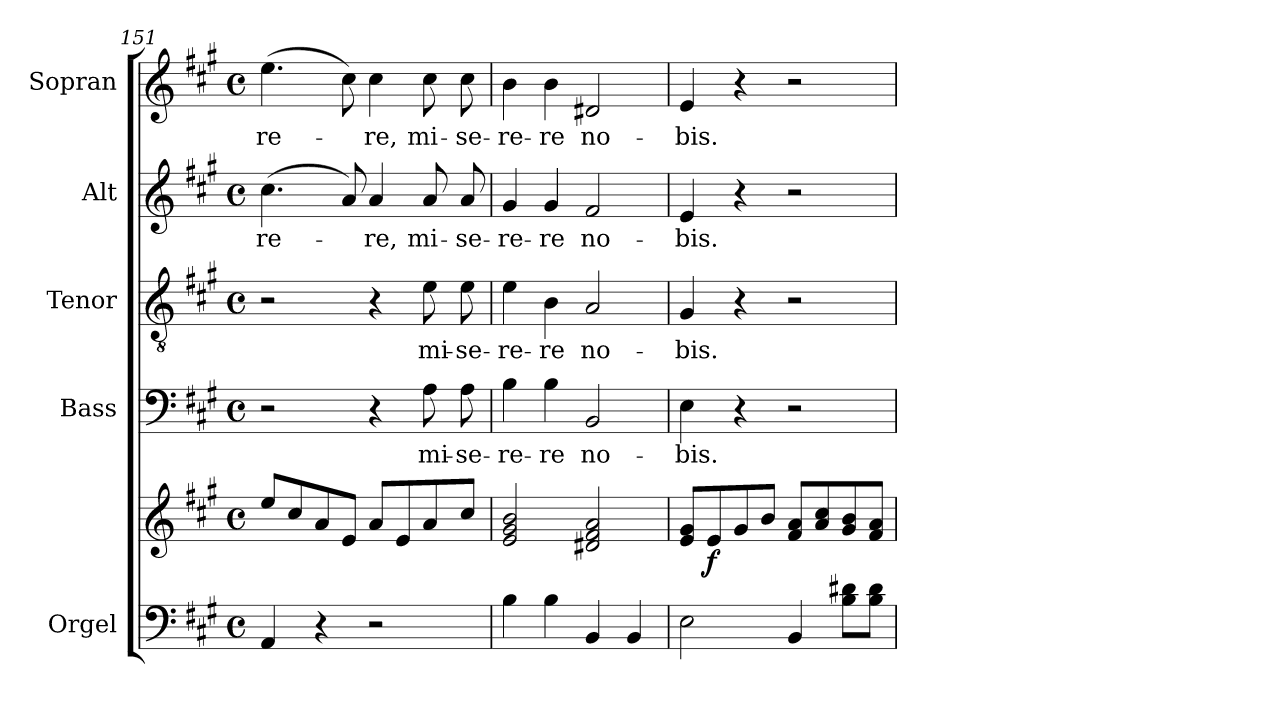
**kern	**kern	**dynam	**kern	**text	**kern	**text	**kern	**text	**kern	**text
*part5	*part5	*part5	*part4	*part4	*part3	*part3	*part2	*part2	*part1	*part1
*staff6	*staff5	*staff5/6	*staff4	*staff4	*staff3	*staff3	*staff2	*staff2	*staff1	*staff1
*I"Orgel	*	*	*I"Bass	*	*I"Tenor	*	*I"Alt	*	*I"Sopran	*
*I'Org.	*	*	*I'B.	*	*I'T.	*	*I'A.	*	*I'S.	*
*clefF4	*clefG2	*	*clefF4	*	*clefGv2	*	*clefG2	*	*clefG2	*
*k[f#c#g#]	*k[f#c#g#]	*	*k[f#c#g#]	*	*k[f#c#g#]	*	*k[f#c#g#]	*	*k[f#c#g#]	*
*A:	*A:	*	*A:	*	*A:	*	*A:	*	*A:	*
*M4/4	*M4/4	*	*M4/4	*	*M4/4	*	*M4/4	*	*M4/4	*
*met(c)	*met(c)	*	*met(c)	*	*met(c)	*	*met(c)	*	*met(c)	*
=151	=151	=151	=151	=151	=151	=151	=151	=151	=151	=151
!	!	!	!	!	!	!	!	!LO:LY:b	!	!LO:LY:b
4AA/	8ee/L	.	2r	.	2r	.	(>4.cc#\	-re-	(>4.ee\	-re-
.	8cc#/	.	.	.	.	.	.	.	.	.
4r	8a/	.	.	.	.	.	.	.	.	.
.	8e/J	.	.	.	.	.	8a/)	.	8cc#\)	.
!	!	!	!	!	!	!	!	!LO:LY:b	!	!LO:LY:b
2r	8a/L	.	4r	.	4r	.	4a/	-re,	4cc#\	-re,
.	8e/	.	.	.	.	.	.	.	.	.
!	!	!	!	!LO:LY:b	!	!LO:LY:b	!	!LO:LY:b	!	!LO:LY:b
.	8a/	.	8A\	mi-	8e\	mi-	8a/	mi-	8cc#\	mi-
!	!	!	!	!LO:LY:b	!	!LO:LY:b	!	!LO:LY:b	!	!LO:LY:b
.	8cc#/J	.	8A\	-se-	8e\	-se-	8a/	-se-	8cc#\	-se-
=152	=152	=152	=152	=152	=152	=152	=152	=152	=152	=152
!	!	!	!	!LO:LY:b	!	!LO:LY:b	!	!LO:LY:b	!	!LO:LY:b
4B\	2e/ 2g#/ 2b/	.	4B\	-re-	4e\	-re-	4g#/	-re-	4b\	-re-
!	!	!	!	!LO:LY:b	!	!LO:LY:b	!	!LO:LY:b	!	!LO:LY:b
4B\	.	.	4B\	-re	4B\	-re	4g#/	-re	4b\	-re
!	!	!	!	!LO:LY:b	!	!LO:LY:b	!	!LO:LY:b	!	!LO:LY:b
4BB/	2d#X/ 2f#/ 2a/	.	2BB/	no-	2A/	no-	2f#/	no-	2d#X/	no-
4BB/	.	.	.	.	.	.	.	.	.	.
=153	=153	=153	=153	=153	=153	=153	=153	=153	=153	=153
!	!	!	!	!LO:LY:b	!	!LO:LY:b	!	!LO:LY:b	!	!LO:LY:b
2E\	8e/ 8g#/L	.	4E\	-bis.	4G#/	-bis.	4e/	-bis.	4e/	-bis.
!	!	!LO:DY:b	!	!	!	!	!	!	!	!
.	8e/	f	.	.	.	.	.	.	.	.
.	8g#/	.	4r	.	4r	.	4r	.	4r	.
.	8b/J	.	.	.	.	.	.	.	.	.
4BB/	8f#/ 8a/L	.	2r	.	2r	.	2r	.	2r	.
.	8a/ 8cc#/	.	.	.	.	.	.	.	.	.
8B\ 8d#X\L	8g#/ 8b/	.	.	.	.	.	.	.	.	.
8B\ 8d#\J	8f#/ 8a/J	.	.	.	.	.	.	.	.	.
=	=	=	=	=	=	=	=	=	=	=
*-	*-	*-	*-	*-	*-	*-	*-	*-	*-	*-
